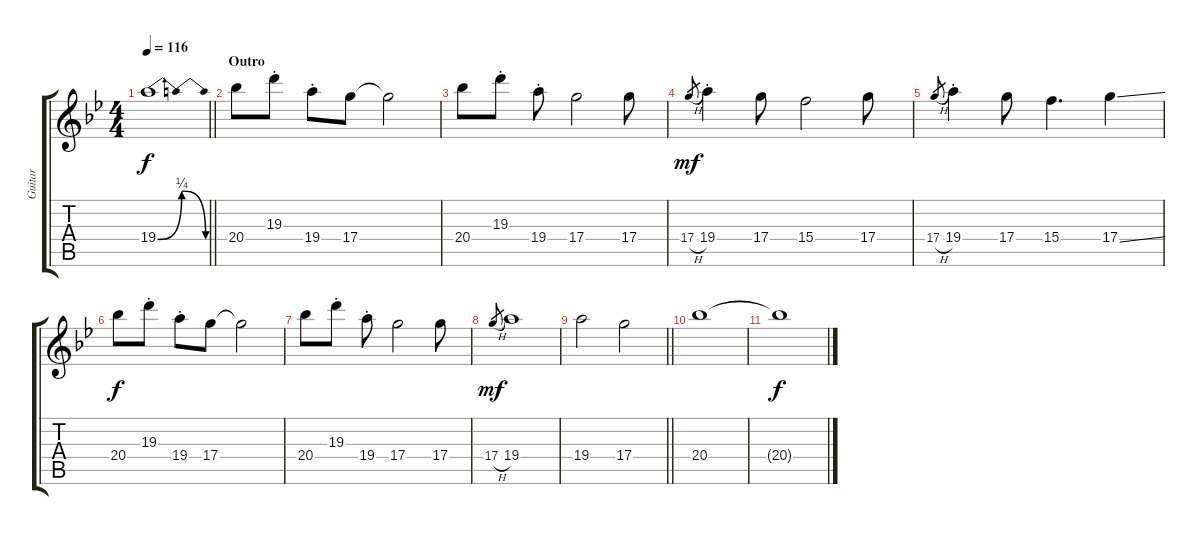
\track ("Guitar" "Guitar") {instrument electricguitarjazz}
\staff {score tabs}
\tuning (E4 B3 G3 D3 A2 E2) {hide}
\ts (4 4)
\tempo 116
\clef g2
\barLineRight lightlight
\ks gminor
19.4{be (bendrelease 0 0 20 1 20 1 60 0)}.1{dy f} |
\section ("" "Outro")
20.4.8 19.3{st}.8 19.4{st}.8 17.4.8 17.4{t}.2 |
20.4.8 19.3{st}.8 19.4{st}.8 17.4.2 17.4.8 |
17.4{h}.8{gr dy mf} 19.4{st}.4 17.4.8 15.4.2 17.4.8 |
17.4{h}.8{gr} 19.4{st}.4 17.4.8 15.4.4{d} 17.4{ss}.4 |
20.4.8{dy f} 19.3{st}.8 19.4{st}.8 17.4.8 17.4{t}.2 |
20.4.8 19.3{st}.8 19.4{st}.8 17.4.2 17.4.8 |
17.4{h}.8{gr dy mf} 19.4.1 |
\barLineRight lightlight
19.4.2 17.4.2 |
20.4.1 |
20.4{t}.1{dy f}
